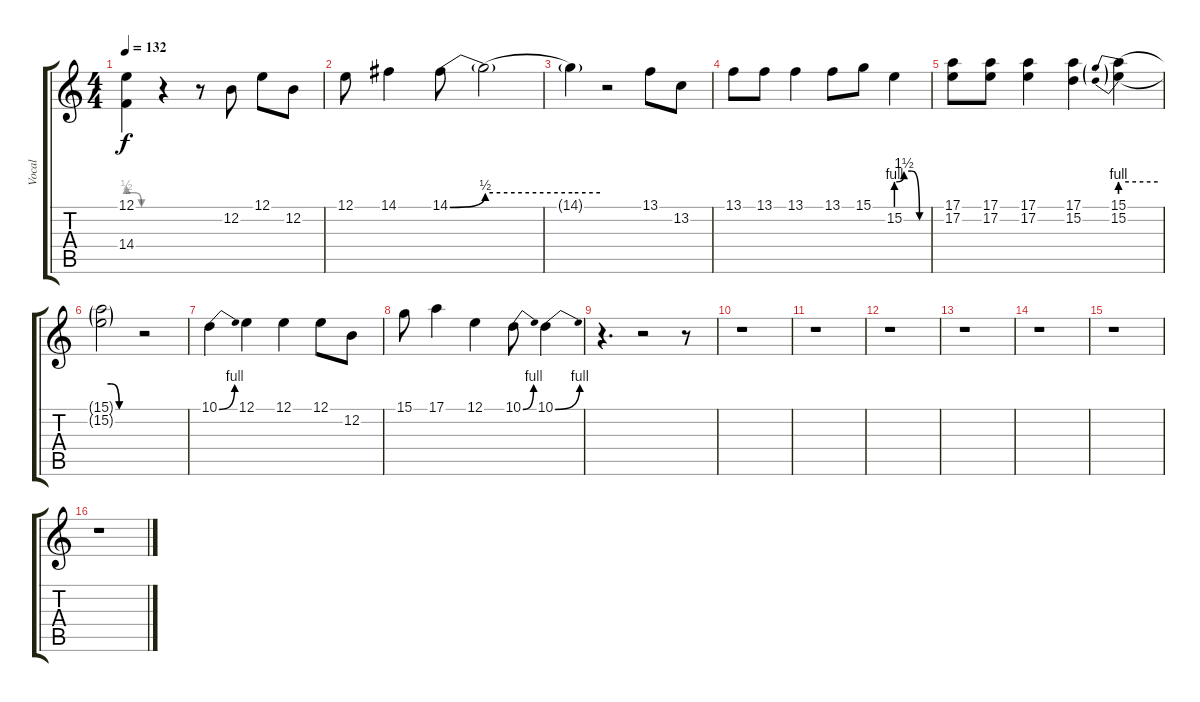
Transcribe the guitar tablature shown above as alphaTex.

\track ("Vocal" "Vocal") {instrument baritonesax}
\staff {score tabs}
\tuning (E4 B3 G3 D3 A2 E2) {hide}
\ts (4 4)
\tempo 132
\clef g2
\ks c
(12.1{be (hold 0 0 60 0) t} 14.4{be (custom 0 2 15 2 30 0 60 0) t}).4{dy f} r.4 r.8 12.2.8 12.1.8 12.2.8 |
12.1.8 14.1.4 14.1{be (bend 0 0 60 2)}.8 14.1{be (hold 0 2 60 2) t}.2 |
14.1{be (hold 0 2 60 2) t}.4 r.2 13.1.8 13.2.8 |
13.1.8 13.1.8 13.1.4 13.1.8 15.1.8 15.2{be (custom 0 4 15 6 30 6 45 0 60 0)}.4 |
(17.1 17.2).8 (17.1 17.2).8 (17.1 17.2).4 (17.1 15.2).4 (15.1{be (prebend 0 4 60 4)} 15.2{be (prebend 0 4 60 4)}).4 |
(15.1{be (custom 0 4 15 4 30 0 60 0) t} 15.2{be (custom 0 4 15 4 30 0 60 0) t}).2 r.2 |
10.1{be (bend 0 0 60 4)}.4 12.1.4 12.1.4 12.1.8 12.2.8 |
15.1.8 17.1.4 12.1.4 10.1{be (bend 0 0 60 4)}.8 10.1{be (bend 0 0 60 4)}.4 |
r.4{d} r.2 r.8 |
r.1 |
r.1 |
r.1 |
r.1 |
r.1 |
r.1 |
r.1
